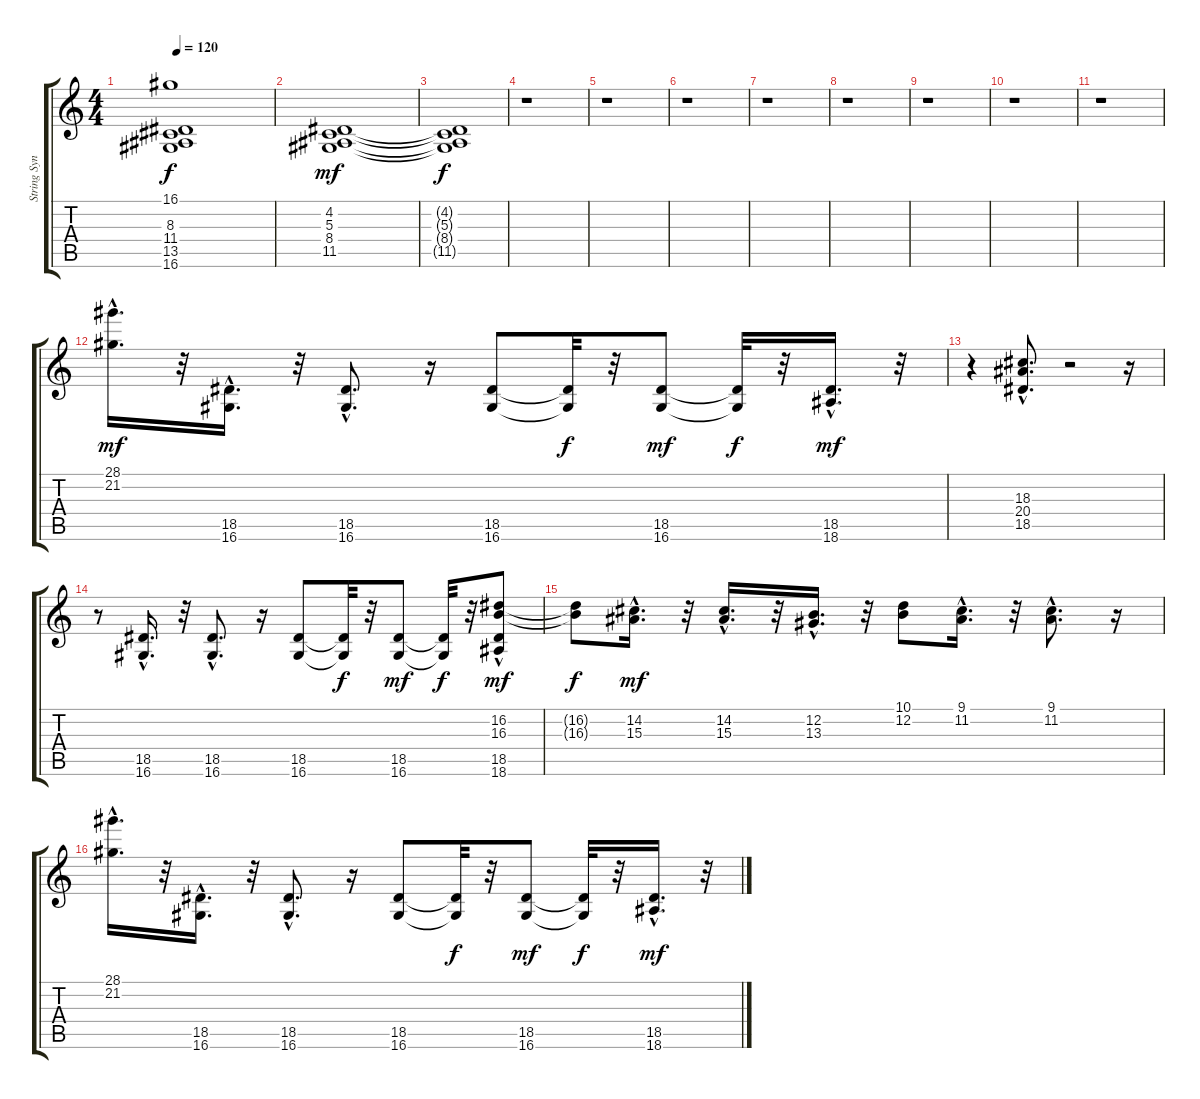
\track ("String Synth" "String Syn") {instrument synthstrings1}
\staff {score tabs}
\tuning (E4 B3 G3 D3 A2 E2) {hide}
\ts (4 4)
\tempo 120
\clef g2
\ks c
(16.1{t} 8.3{t} 11.4{t} 13.5{t} 16.6{t}).1{dy f} |
(4.2 5.3 8.4 11.5).1{dy mf} |
(4.2{t} 5.3{t} 8.4{t} 11.5{t}).1{dy f} |
r.1 |
r.1 |
r.1 |
r.1 |
r.1 |
r.1 |
r.1 |
r.1 |
(28.1{hac} 21.2{hac}).16{d dy mf} r.32 (18.5{hac} 16.6{hac}).16{d} r.32 (18.5{hac} 16.6{hac}).8{d} r.16 (18.5 16.6).8 (18.5{t} 16.6{t}).32{dy f} r.32 (18.5 16.6).8{dy mf} (18.5{t} 16.6{t}).32{dy f} r.32 (18.5{hac} 18.6{hac}).16{d dy mf} r.32 |
r.4 (18.3{hac} 20.4{hac} 18.5{hac}).8{d} r.2 r.16 |
r.8 (18.5{hac} 16.6{hac}).16{d} r.32 (18.5{hac} 16.6{hac}).8{d} r.16 (18.5 16.6).8 (18.5{t} 16.6{t}).32{dy f} r.32 (18.5 16.6).8{dy mf} (18.5{t} 16.6{t}).32{dy f} r.32 (16.2 16.3 18.5{hac} 18.6{hac}).8{dy mf} |
(16.2{t} 16.3{t}).8{dy f} (14.2{hac} 15.3{hac}).16{d dy mf} r.32 (14.2{hac} 15.3{hac}).16{d} r.32 (12.2{hac} 13.3{hac}).16{d} r.32 (10.1 12.2).8 (9.1{hac} 11.2{hac}).16{d} r.32 (9.1{hac} 11.2{hac}).8{d} r.16 |
(28.1{hac} 21.2{hac}).16{d} r.32 (18.5{hac} 16.6{hac}).16{d} r.32 (18.5{hac} 16.6{hac}).8{d} r.16 (18.5 16.6).8 (18.5{t} 16.6{t}).32{dy f} r.32 (18.5 16.6).8{dy mf} (18.5{t} 16.6{t}).32{dy f} r.32 (18.5{hac} 18.6{hac}).16{d dy mf} r.32
